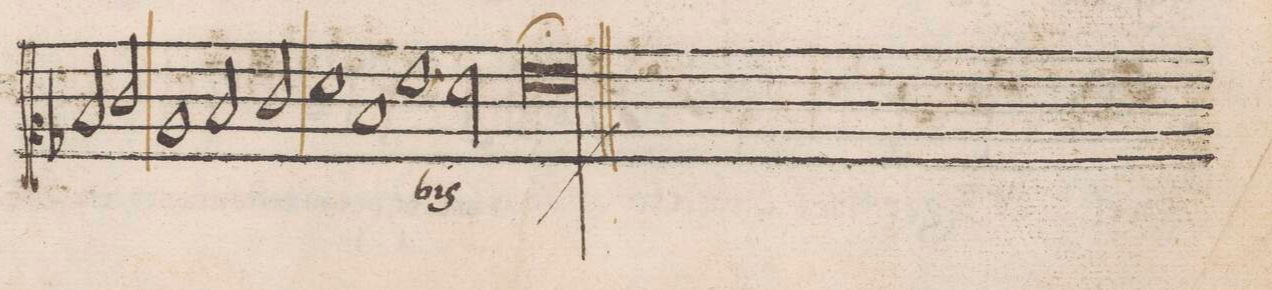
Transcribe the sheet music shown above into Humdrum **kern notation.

**kern	**text
*I"CANTVS	*
*clefC2	*
*k[b-]	*
*met(C|)	*
*M2/1	*
2d/	.
=59-	=59-
2e/	.
1c/	.
2d/	.
=60-	=60-
2e/	.
1f\	.
1d/	.
=61-	=61-
.	-­-
1g\	-bis
2f\	.
=62-	=62-
0g\;l	.
==	==
*-	*-
